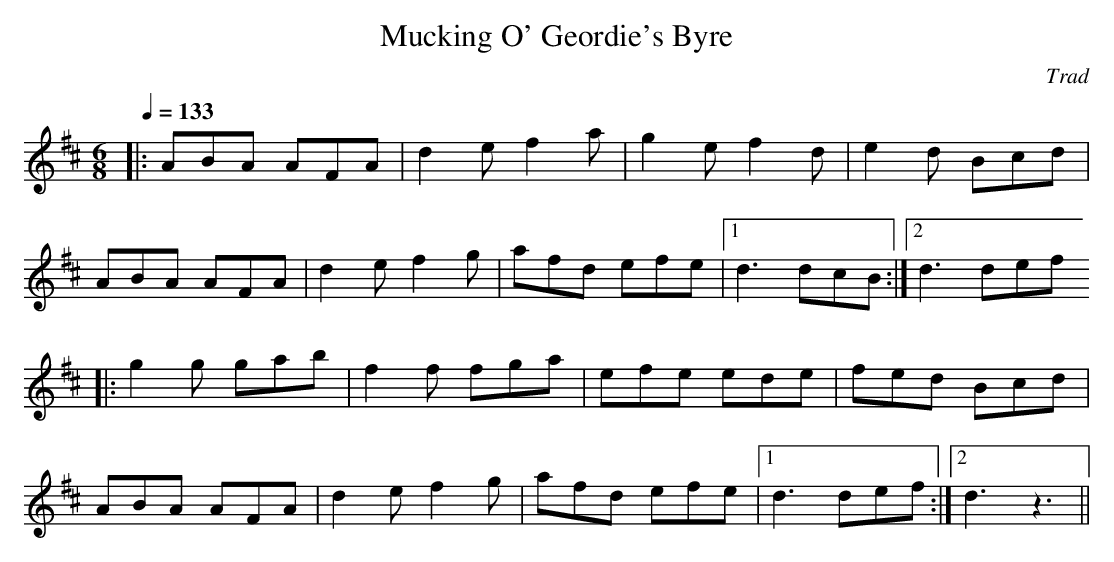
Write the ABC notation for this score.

X:1
T:Mucking O' Geordie's Byre
M:6/8
L:1/8
Q:1/4=133
C:Trad
K:D
|:ABA AFA|d2 e f2 a|g2 e f2 d|e2 d Bcd|
ABA AFA|d2 e f2 g|afd efe|1 d3 dcB :|2 d3 def
|: g2 g gab|f2 f fga|efe ede|fed Bcd|
ABA AFA|d2 e f2 g|afd efe|1 d3 def :|2 d3 z3 ||
